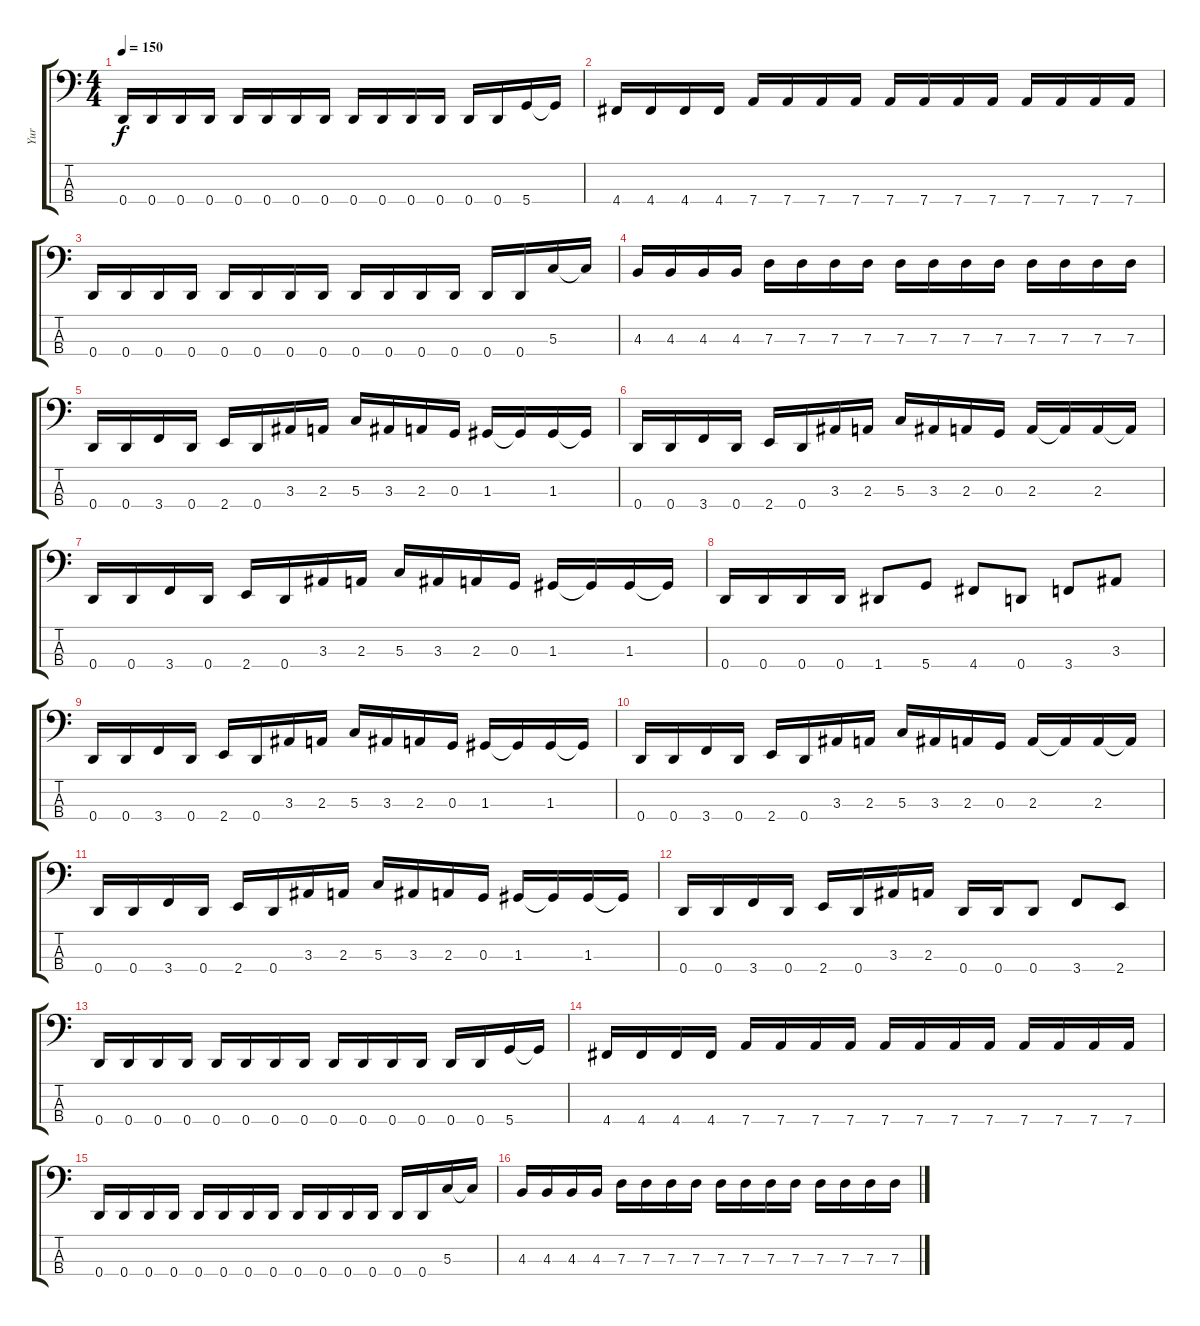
\track ("Yur" "Yur") {instrument electricbasspick}
\staff {score tabs}
\tuning (F2 C2 G1 D1) {hide}
\ts (4 4)
\tempo 150
\clef f4
\ks c
0.4.16{dy f} 0.4.16 0.4.16 0.4.16 0.4.16 0.4.16 0.4.16 0.4.16 0.4.16 0.4.16 0.4.16 0.4.16 0.4.16 0.4.16 5.4.16 5.4{t}.16 |
4.4.16 4.4.16 4.4.16 4.4.16 7.4.16 7.4.16 7.4.16 7.4.16 7.4.16 7.4.16 7.4.16 7.4.16 7.4.16 7.4.16 7.4.16 7.4.16 |
0.4.16 0.4.16 0.4.16 0.4.16 0.4.16 0.4.16 0.4.16 0.4.16 0.4.16 0.4.16 0.4.16 0.4.16 0.4.16 0.4.16 5.3.16 5.3{t}.16 |
4.3.16 4.3.16 4.3.16 4.3.16 7.3.16 7.3.16 7.3.16 7.3.16 7.3.16 7.3.16 7.3.16 7.3.16 7.3.16 7.3.16 7.3.16 7.3.16 |
0.4.16 0.4.16 3.4.16 0.4.16 2.4.16 0.4.16 3.3.16 2.3.16 5.3.16 3.3.16 2.3.16 0.3.16 1.3.16 1.3{t}.16 1.3.16 1.3{t}.16 |
0.4.16 0.4.16 3.4.16 0.4.16 2.4.16 0.4.16 3.3.16 2.3.16 5.3.16 3.3.16 2.3.16 0.3.16 2.3.16 2.3{t}.16 2.3.16 2.3{t}.16 |
0.4.16 0.4.16 3.4.16 0.4.16 2.4.16 0.4.16 3.3.16 2.3.16 5.3.16 3.3.16 2.3.16 0.3.16 1.3.16 1.3{t}.16 1.3.16 1.3{t}.16 |
0.4.16 0.4.16 0.4.16 0.4.16 1.4.8 5.4.8 4.4.8 0.4.8 3.4.8 3.3.8 |
0.4.16 0.4.16 3.4.16 0.4.16 2.4.16 0.4.16 3.3.16 2.3.16 5.3.16 3.3.16 2.3.16 0.3.16 1.3.16 1.3{t}.16 1.3.16 1.3{t}.16 |
0.4.16 0.4.16 3.4.16 0.4.16 2.4.16 0.4.16 3.3.16 2.3.16 5.3.16 3.3.16 2.3.16 0.3.16 2.3.16 2.3{t}.16 2.3.16 2.3{t}.16 |
0.4.16 0.4.16 3.4.16 0.4.16 2.4.16 0.4.16 3.3.16 2.3.16 5.3.16 3.3.16 2.3.16 0.3.16 1.3.16 1.3{t}.16 1.3.16 1.3{t}.16 |
0.4.16 0.4.16 3.4.16 0.4.16 2.4.16 0.4.16 3.3.16 2.3.16 0.4.16 0.4.16 0.4.8 3.4.8 2.4.8 |
0.4.16 0.4.16 0.4.16 0.4.16 0.4.16 0.4.16 0.4.16 0.4.16 0.4.16 0.4.16 0.4.16 0.4.16 0.4.16 0.4.16 5.4.16 5.4{t}.16 |
4.4.16 4.4.16 4.4.16 4.4.16 7.4.16 7.4.16 7.4.16 7.4.16 7.4.16 7.4.16 7.4.16 7.4.16 7.4.16 7.4.16 7.4.16 7.4.16 |
0.4.16 0.4.16 0.4.16 0.4.16 0.4.16 0.4.16 0.4.16 0.4.16 0.4.16 0.4.16 0.4.16 0.4.16 0.4.16 0.4.16 5.3.16 5.3{t}.16 |
4.3.16 4.3.16 4.3.16 4.3.16 7.3.16 7.3.16 7.3.16 7.3.16 7.3.16 7.3.16 7.3.16 7.3.16 7.3.16 7.3.16 7.3.16 7.3.16
